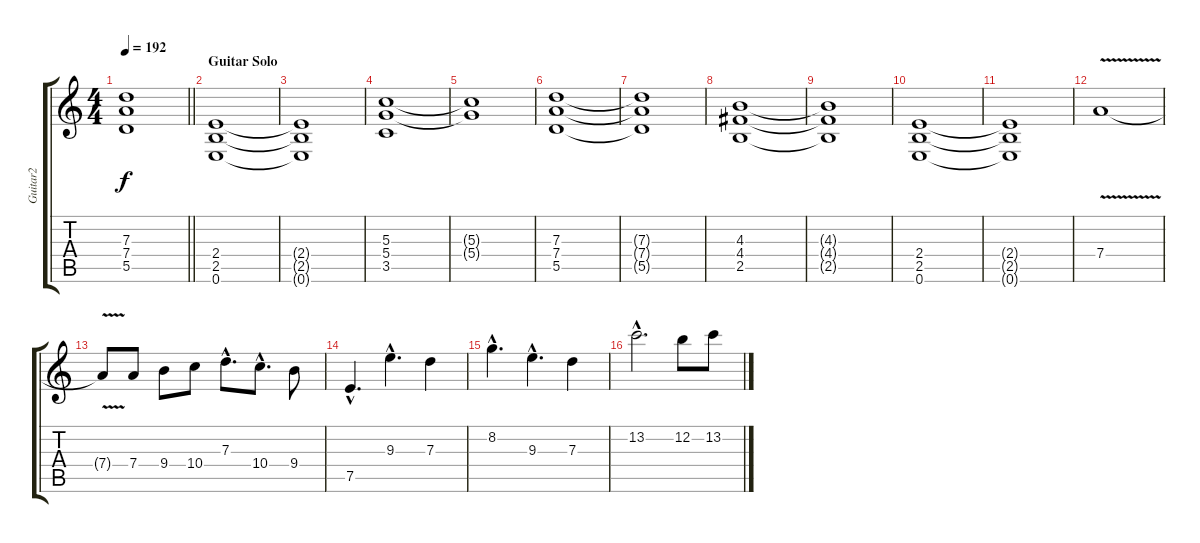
\track ("Guitar2" "Guitar2") {instrument distortionguitar}
\staff {score tabs}
\tuning (E4 B3 G3 D3 A2 E2) {hide}
\ts (4 4)
\tempo 192
\clef g2
\barLineRight lightlight
\ks c
(7.3{t} 7.4{t} 5.5{t}).1{dy f} |
\section ("" "Guitar Solo")
(2.4 2.5 0.6).1{balance 8 instrument distortionguitar} |
(2.4{t} 2.5{t} 0.6{t}).1 |
(5.3 5.4 3.5).1 |
(5.3{t} 5.4{t}).1 |
(7.3 7.4 5.5).1 |
(7.3{t} 7.4{t} 5.5{t}).1 |
(4.3 4.4 2.5).1 |
(4.3{t} 4.4{t} 2.5{t}).1 |
(2.4 2.5 0.6).1 |
(2.4{t} 2.5{t} 0.6{t}).1 |
7.4{v}.1 |
7.4{t}.8 7.4.8 9.4.8 10.4.8 7.3{hac}.8{d} 10.4{hac}.8{d} 9.4.8 |
7.5{hac}.4{d} 9.3{hac}.4{d} 7.3.4 |
8.2{hac}.4{d} 9.3{hac}.4{d} 7.3.4 |
13.2{hac}.2{d} 12.2.8 13.2.8
